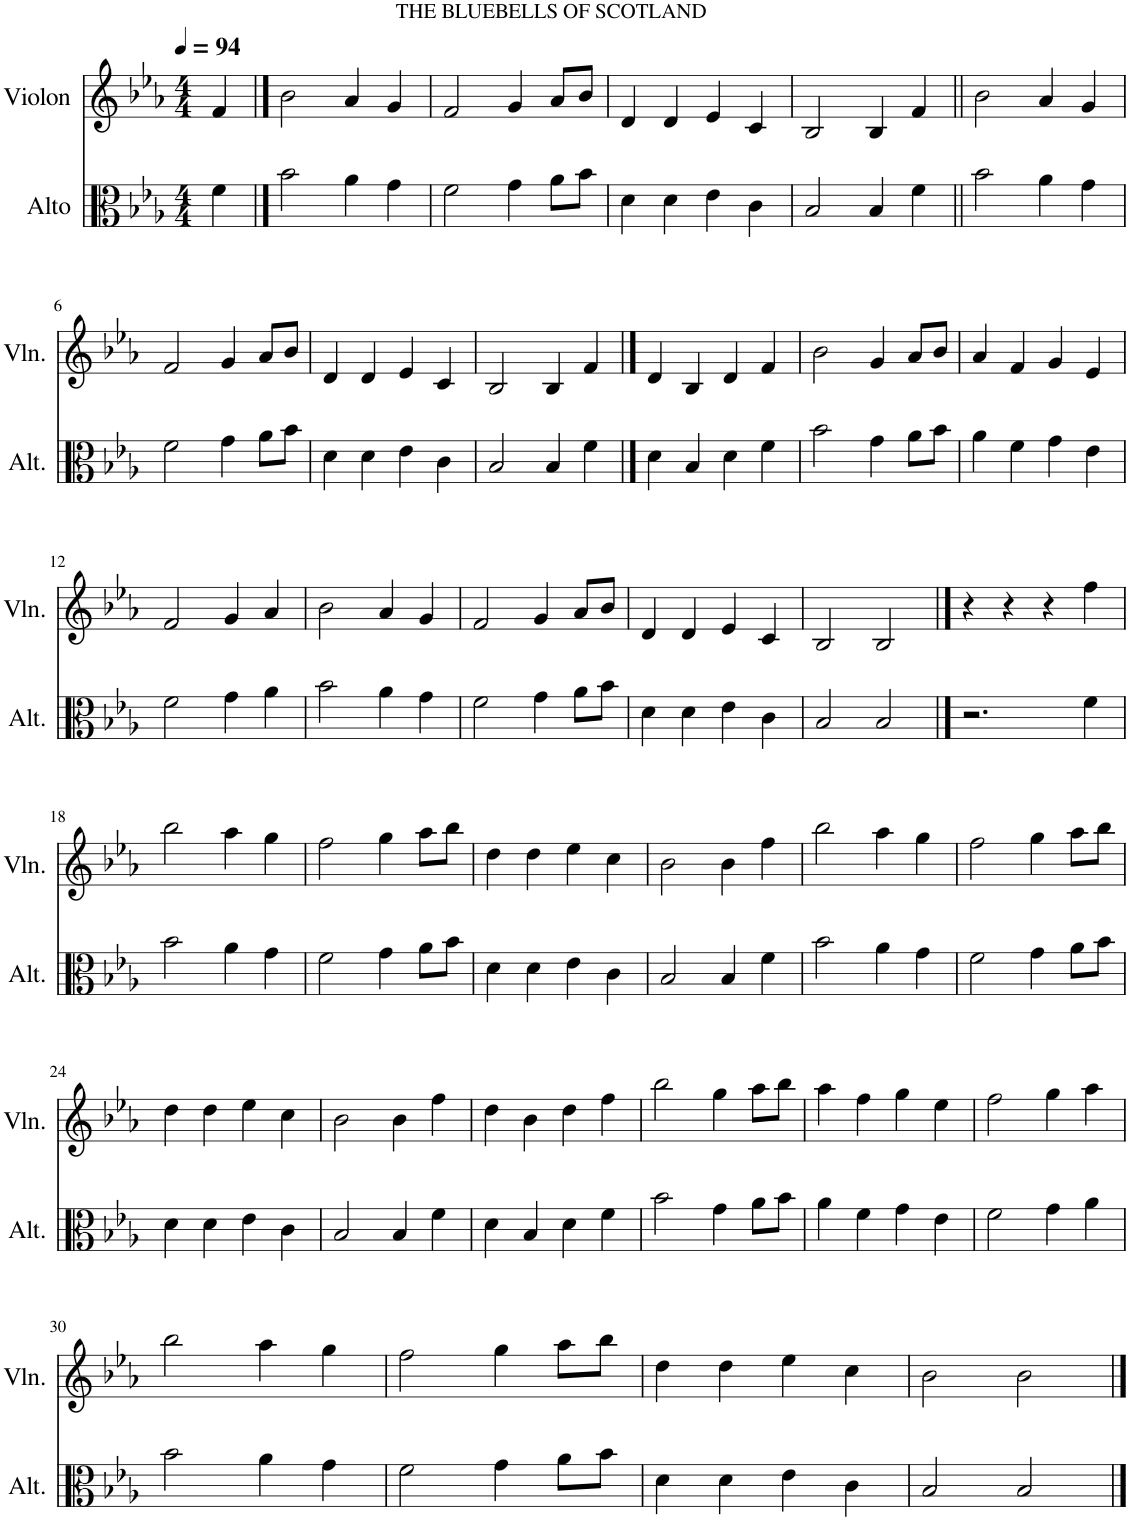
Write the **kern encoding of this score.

**kern	**kern
*part2	*part1
*staff2	*staff1
*I"Alto	*I"Violon
*I'Alt.	*I'Vln.
*clefC3	*clefG2
*k[b-e-a-]	*k[b-e-a-]
*M4/4	*M4/4
*MM94	*MM94
=	=
4f\	4f/
==1	==1
!	!LO:TX:a:t=THE BLUEBELLS OF SCOTLAND
2b-\	2b-\
4a-\	4a-/
4g\	4g/
=2	=2
2f\	2f/
4g\	4g/
8a-\L	8a-/L
8b-\J	8b-/J
=3	=3
4d\	4d/
4d\	4d/
4e-\	4e-/
4c\	4c/
=4	=4
2B-/	2B-/
4B-/	4B-/
4f\	4f/
=5||	=5||
2b-\	2b-\
4a-\	4a-/
4g\	4g/
!!LO:LB:g=z
=6	=6
2f\	2f/
4g\	4g/
8a-\L	8a-/L
8b-\J	8b-/J
=7	=7
4d\	4d/
4d\	4d/
4e-\	4e-/
4c\	4c/
=8	=8
2B-/	2B-/
4B-/	4B-/
4f\	4f/
==9	==9
4d\	4d/
4B-/	4B-/
4d\	4d/
4f\	4f/
=10	=10
2b-\	2b-\
4g\	4g/
8a-\L	8a-/L
8b-\J	8b-/J
=11	=11
4a-\	4a-/
4f\	4f/
4g\	4g/
4e-\	4e-/
!!LO:LB:g=z
=12	=12
2f\	2f/
4g\	4g/
4a-\	4a-/
=13	=13
2b-\	2b-\
4a-\	4a-/
4g\	4g/
=14	=14
2f\	2f/
4g\	4g/
8a-\L	8a-/L
8b-\J	8b-/J
=15	=15
4d\	4d/
4d\	4d/
4e-\	4e-/
4c\	4c/
=16	=16
2B-/	2B-/
2B-/	2B-/
==17	==17
2.r	4r
.	4r
.	4r
4f\	4ff\
!!LO:LB:g=z
=18	=18
2b-\	2bb-\
4a-\	4aa-\
4g\	4gg\
=19	=19
2f\	2ff\
4g\	4gg\
8a-\L	8aa-\L
8b-\J	8bb-\J
=20	=20
4d\	4dd\
4d\	4dd\
4e-\	4ee-\
4c\	4cc\
=21	=21
2B-/	2b-\
4B-/	4b-\
4f\	4ff\
=22	=22
2b-\	2bb-\
4a-\	4aa-\
4g\	4gg\
=23	=23
2f\	2ff\
4g\	4gg\
8a-\L	8aa-\L
8b-\J	8bb-\J
!!LO:LB:g=z
=24	=24
4d\	4dd\
4d\	4dd\
4e-\	4ee-\
4c\	4cc\
=25	=25
2B-/	2b-\
4B-/	4b-\
4f\	4ff\
=26	=26
4d\	4dd\
4B-/	4b-\
4d\	4dd\
4f\	4ff\
=27	=27
2b-\	2bb-\
4g\	4gg\
8a-\L	8aa-\L
8b-\J	8bb-\J
=28	=28
4a-\	4aa-\
4f\	4ff\
4g\	4gg\
4e-\	4ee-\
=29	=29
2f\	2ff\
4g\	4gg\
4a-\	4aa-\
!!LO:LB:g=z
=30	=30
2b-\	2bb-\
4a-\	4aa-\
4g\	4gg\
=31	=31
2f\	2ff\
4g\	4gg\
8a-\L	8aa-\L
8b-\J	8bb-\J
=32	=32
4d\	4dd\
4d\	4dd\
4e-\	4ee-\
4c\	4cc\
=33	=33
2B-/	2b-\
2B-/	2b-\
==	==
*-	*-
